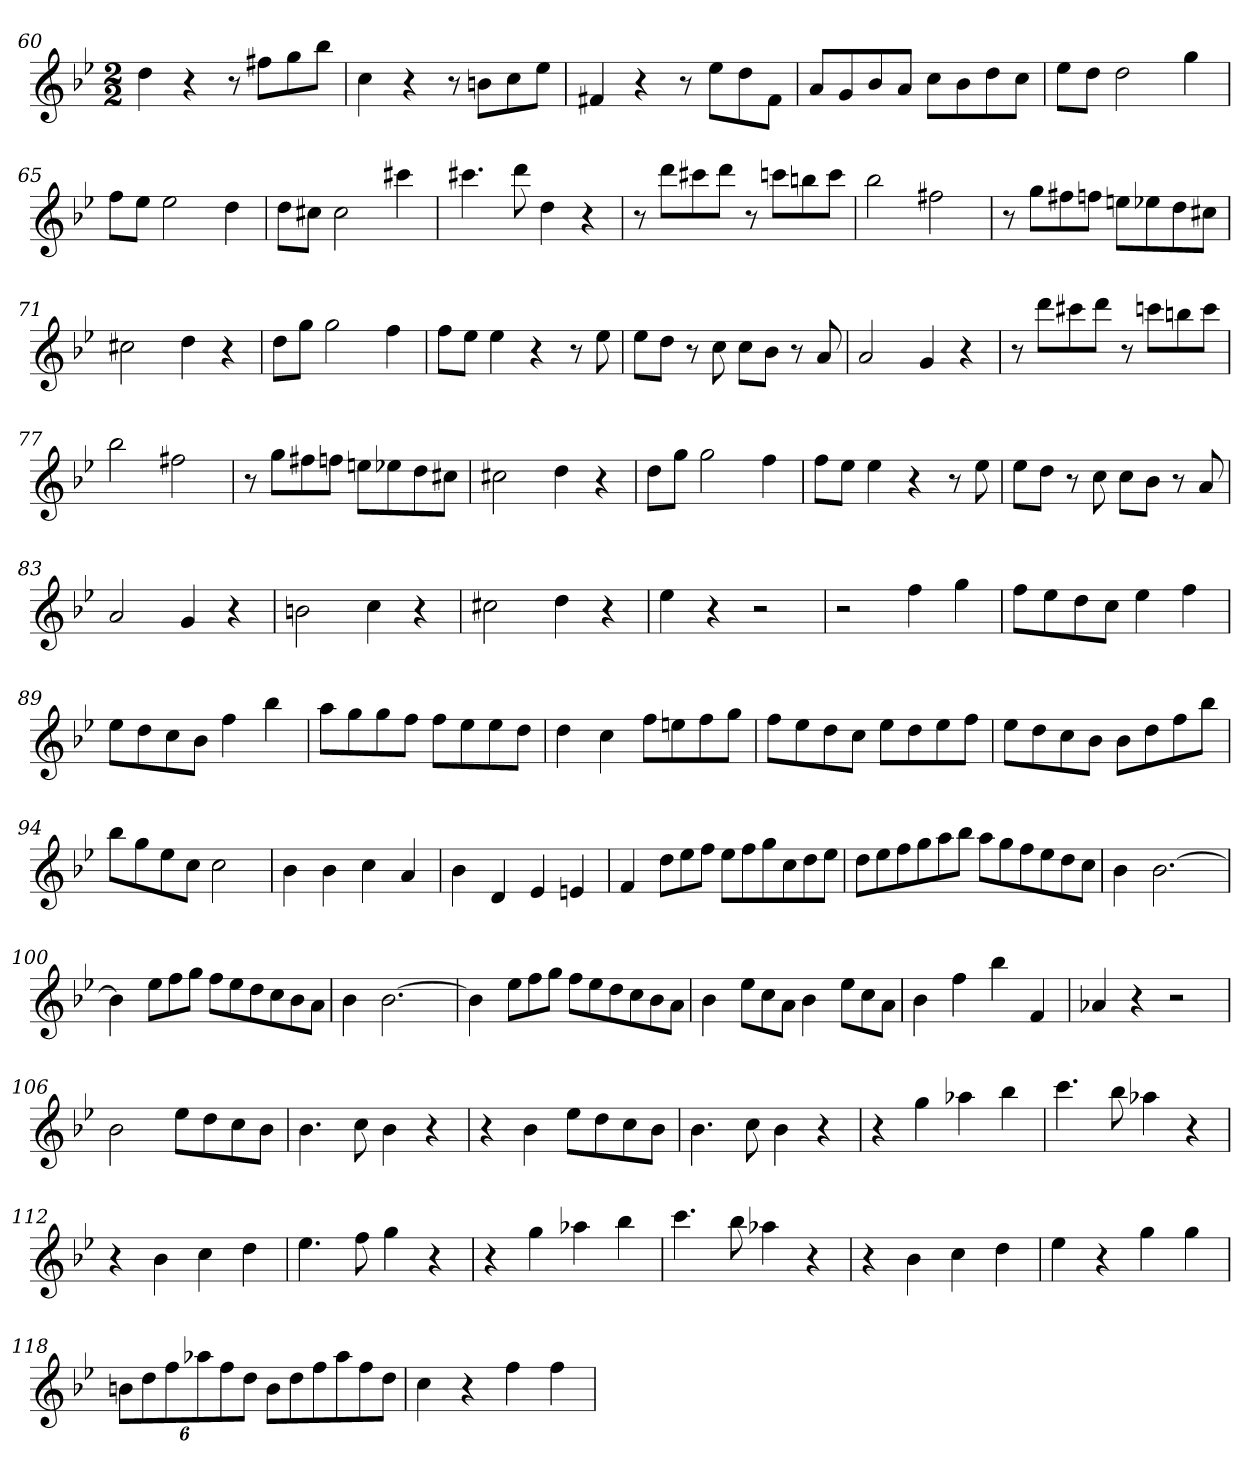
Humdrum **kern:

**kern
*part1
*staff1
*clefG2
*k[b-e-]
*B-:
*M2/2
=60
4dd
4r
8r
8ff#X\L
8gg\
8bb-\J
=61
4cc
4r
8r
8bn\L
8cc\
8ee-\J
=62
4f#X
4r
8r
8ee-\L
8dd\
8f#\J
=63
8a/L
8g/
8b-/
8a/J
8cc\L
8b-\
8dd\
8cc\J
=64
8ee-\L
8dd\J
2dd
4gg
=65
8ff\L
8ee-\J
2ee-
4dd
=66
8dd\L
8cc#X\J
2cc#
4ccc#X
=67
4.ccc#X
8ddd
4dd
4r
=68
8r
8ddd\L
8ccc#X\
8ddd\J
8r
8cccn\L
8bbn\
8ccc\J
=69
2bb-
2ff#X
=70
8r
8gg\L
8ff#X\
8ffn\J
8een\L
8ee-X\
8dd\
8cc#X\J
=71
2cc#X
4dd
4r
=72
8dd\L
8gg\J
2gg
4ff
=73
8ff\L
8ee-\J
4ee-:
4r
8r
8ee-
=74
8ee-\L
8dd\J
8r
8cc
8cc\L
8b-\J
8r
8a
=75
2a
4g
4r
=76
8r
8ddd\L
8ccc#X\
8ddd\J
8r
8cccn\L
8bbn\
8ccc\J
=77
2bb-
2ff#X
=78
8r
8gg\L
8ff#X\
8ffn\J
8een\L
8ee-X\
8dd\
8cc#X\J
=79
2cc#X
4dd
4r
=80
8dd\L
8gg\J
2gg
4ff
=81
8ff\L
8ee-\J
4ee-:
4r
8r
8ee-
=82
8ee-\L
8dd\J
8r
8cc
8cc\L
8b-\J
8r
8a
=83
2a
4g
4r
=84
2bn
4cc
4r
=85
2cc#X
4dd
4r
=86
4ee-:
4r
2r
=87
2r
4ff
4gg
=88
8ff\L
8ee-\
8dd\
8cc\J
4ee-
4ff
=89
8ee-\L
8dd\
8cc\
8b-\J
4ff
4bb-
=90
8aa\L
8gg\
8gg\
8ff\J
8ff\L
8ee-\
8ee-\
8dd\J
=91
4dd
4cc
8ff\L
8een\
8ff\
8gg\J
=92
8ff\L
8ee-\
8dd\
8cc\J
8ee-\L
8dd\
8ee-\
8ff\J
=93
8ee-\L
8dd\
8cc\
8b-\J
8b-\L
8dd\
8ff\
8bb-\J
=94
8bb-\L
8gg\
8ee-\
8cc\J
2cc
=95
4b-
4b-
4cc
4a
=96
4b-
4d
4e-
4en
=97
4f
*Xtuplet
12dd\L
12ee-\
12ff\J
12ee-\L
12ff\
12gg\
12cc\
12dd\
12ee-\J
=98
12dd\L
12ee-\
12ff\
12gg\
12aa\
12bb-\J
12aa\L
12gg\
12ff\
12ee-\
12dd\
12cc\J
=99
4b-
[2.b-
=100
4b-]
12ee-\L
12ff\
12gg\J
12ff\L
12ee-\
12dd\
12cc\
12b-\
12a\J
=101
4b-
[2.b-
=102
4b-]
12ee-\L
12ff\
12gg\J
12ff\L
12ee-\
12dd\
12cc\
12b-\
12a\J
=103
4b-
12ee-\L
12cc\
12a\J
4b-
12ee-\L
12cc\
12a\J
=104
4b-
4ff
4bb-
4f
=105
4a-X
4r
2r
=106
2b-
8ee-\L
8dd\
8cc\
8b-\J
=107
4.b-
8cc
4b-
4r
=108
4r
4b-
8ee-\L
8dd\
8cc\
8b-\J
=109
4.b-
8cc
4b-
4r
=110
4r
4gg
4aa-X
4bb-
=111
4.ccc
8bb-
4aa-X
4r
=112
4r
4b-
4cc
4dd
=113
4.ee-
8ff
4gg
4r
=114
4r
4gg
4aa-X
4bb-
=115
4.ccc
8bb-
4aa-X
4r
=116
4r
4b-
4cc
4dd
=117
4ee-
4r
4gg
4gg
=118
*tuplet
12bn\L
12dd\
12ff\
*Xtuplet
12aa-X\
12ff\
12dd\J
12b\L
12dd\
12ff\
12aa-\
12ff\
12dd\J
=119
4cc
4r
4ff
4ff
=
*-
